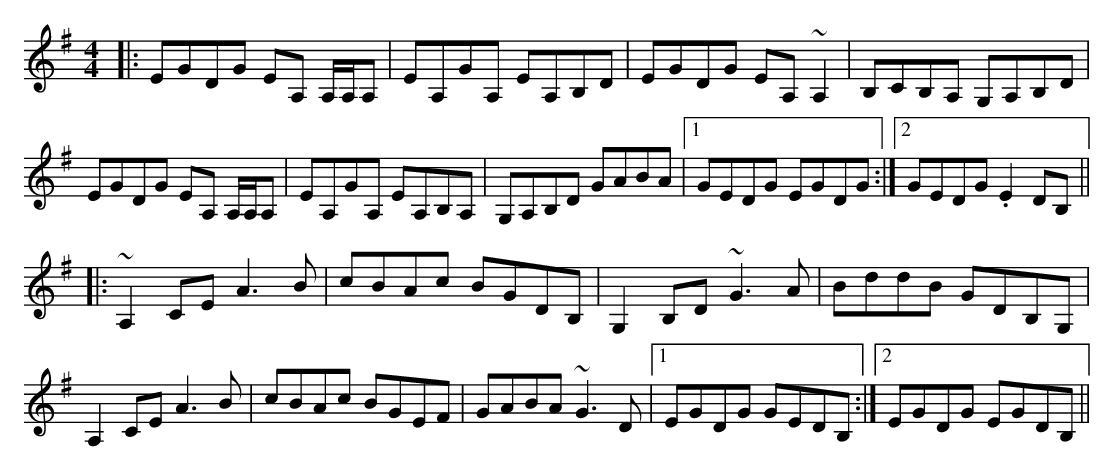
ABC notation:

X:1
M:4/4
K:Ador
|:EGDG EA, A,/A,/A,|EA,GA, EA,B,D|EGDG EA, ~A,2|B,CB,A, G,A,B,D|
EGDG EA, A,/A,/A,|EA,GA, EA,B,A,|G,A,B,D GABA|1 GEDG EGDG:|2 GEDG .E2 DB,||
|:~A,2 CE A3 B|cBAc BGDB,|G,2 B,D ~G3 A|BddB GDB,G,|
A,2 CE A3 B|cBAc BGEF|GABA ~G3 D|1 EGDG GEDB,:|2 EGDG EGDB,||
